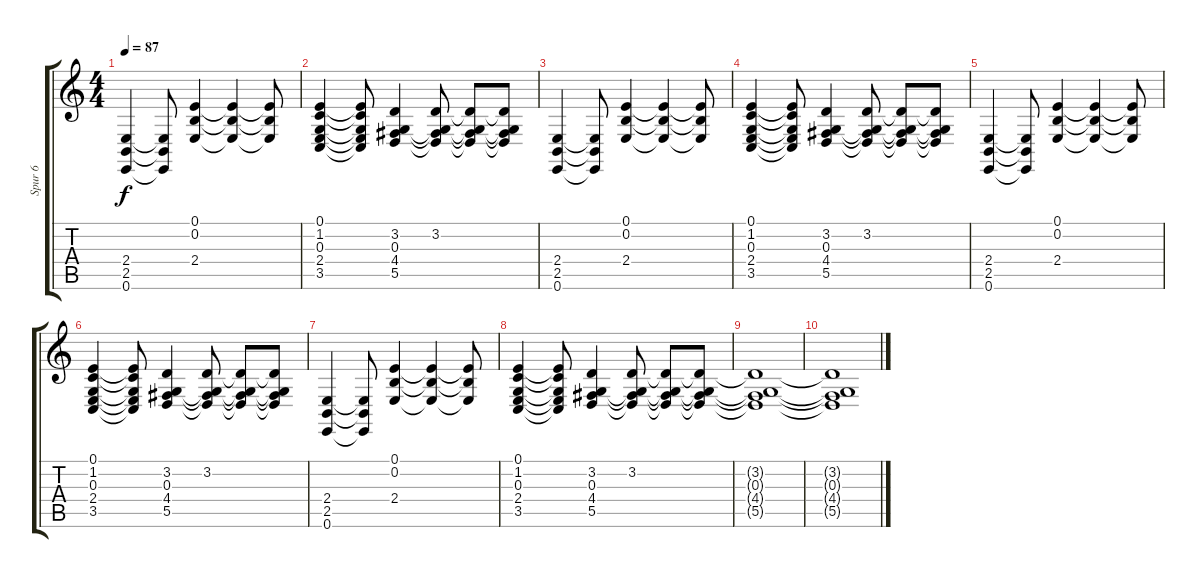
\track ("Spur 6" "Spur 6") {instrument synthstrings1}
\staff {score tabs}
\tuning (E4 B3 G3 D3 A2 E2) {hide}
\ts (4 4)
\tempo 87
\clef g2
\ks c
(2.4 2.5 0.6).4{dy f} (2.4{t} 2.5{t} 0.6{t}).8 (0.1 0.2 2.4).4 (0.1{t} 0.2{t} 2.4{t}).4 (0.1{t} 0.2{t} 2.4{t}).8 |
(0.1 1.2 0.3 2.4 3.5).4 (0.1{t} 1.2{t} 0.3{t} 2.4{t} 3.5{t}).8 (3.2 0.3 4.4 5.5).4 (3.2 0.3{t} 4.4{t} 5.5{t}).8 (3.2{t} 0.3{t} 4.4{t} 5.5{t}).8 (3.2{t} 0.3{t} 4.4{t} 5.5{t}).8 |
(2.4 2.5 0.6).4 (2.4{t} 2.5{t} 0.6{t}).8 (0.1 0.2 2.4).4 (0.1{t} 0.2{t} 2.4{t}).4 (0.1{t} 0.2{t} 2.4{t}).8 |
(0.1 1.2 0.3 2.4 3.5).4 (0.1{t} 1.2{t} 0.3{t} 2.4{t} 3.5{t}).8 (3.2 0.3 4.4 5.5).4 (3.2 0.3{t} 4.4{t} 5.5{t}).8 (3.2{t} 0.3{t} 4.4{t} 5.5{t}).8 (3.2{t} 0.3{t} 4.4{t} 5.5{t}).8 |
(2.4 2.5 0.6).4 (2.4{t} 2.5{t} 0.6{t}).8 (0.1 0.2 2.4).4 (0.1{t} 0.2{t} 2.4{t}).4 (0.1{t} 0.2{t} 2.4{t}).8 |
(0.1 1.2 0.3 2.4 3.5).4 (0.1{t} 1.2{t} 0.3{t} 2.4{t} 3.5{t}).8 (3.2 0.3 4.4 5.5).4 (3.2 0.3{t} 4.4{t} 5.5{t}).8 (3.2{t} 0.3{t} 4.4{t} 5.5{t}).8 (3.2{t} 0.3{t} 4.4{t} 5.5{t}).8 |
(2.4 2.5 0.6).4 (2.4{t} 2.5{t} 0.6{t}).8 (0.1 0.2 2.4).4 (0.1{t} 0.2{t} 2.4{t}).4 (0.1{t} 0.2{t} 2.4{t}).8 |
(0.1 1.2 0.3 2.4 3.5).4 (0.1{t} 1.2{t} 0.3{t} 2.4{t} 3.5{t}).8 (3.2 0.3 4.4 5.5).4 (3.2 0.3{t} 4.4{t} 5.5{t}).8 (3.2{t} 0.3{t} 4.4{t} 5.5{t}).8 (3.2{t} 0.3{t} 4.4{t} 5.5{t}).8 |
(3.2{t} 0.3{t} 4.4{t} 5.5{t}).1 |
(3.2{t} 0.3{t} 4.4{t} 5.5{t}).1
